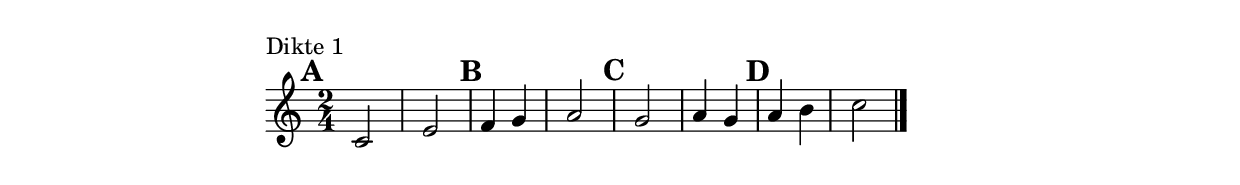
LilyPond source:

\version "2.18.2"

\paper{
  indent=0\mm
  line-width=120\mm
  oddFooterMarkup=##f
  oddHeaderMarkup=##f
  bookTitleMarkup = ##f
  %scoreTitleMarkup = ##f
}

\score {
  % DİKTE 1
  
  \relative c' {

\set Score.markFormatter = #format-mark-circle-numbers

\time 2/4
  \mark \default
  c2 | e | 
  \mark \default
  f4 g | a2 |
  \mark \default
  g | a4 g |
  \mark \default
  a4 b | c2 |  
  \bar "|."

}  
  
  \header { piece = "Dikte 1"
  }
  
}